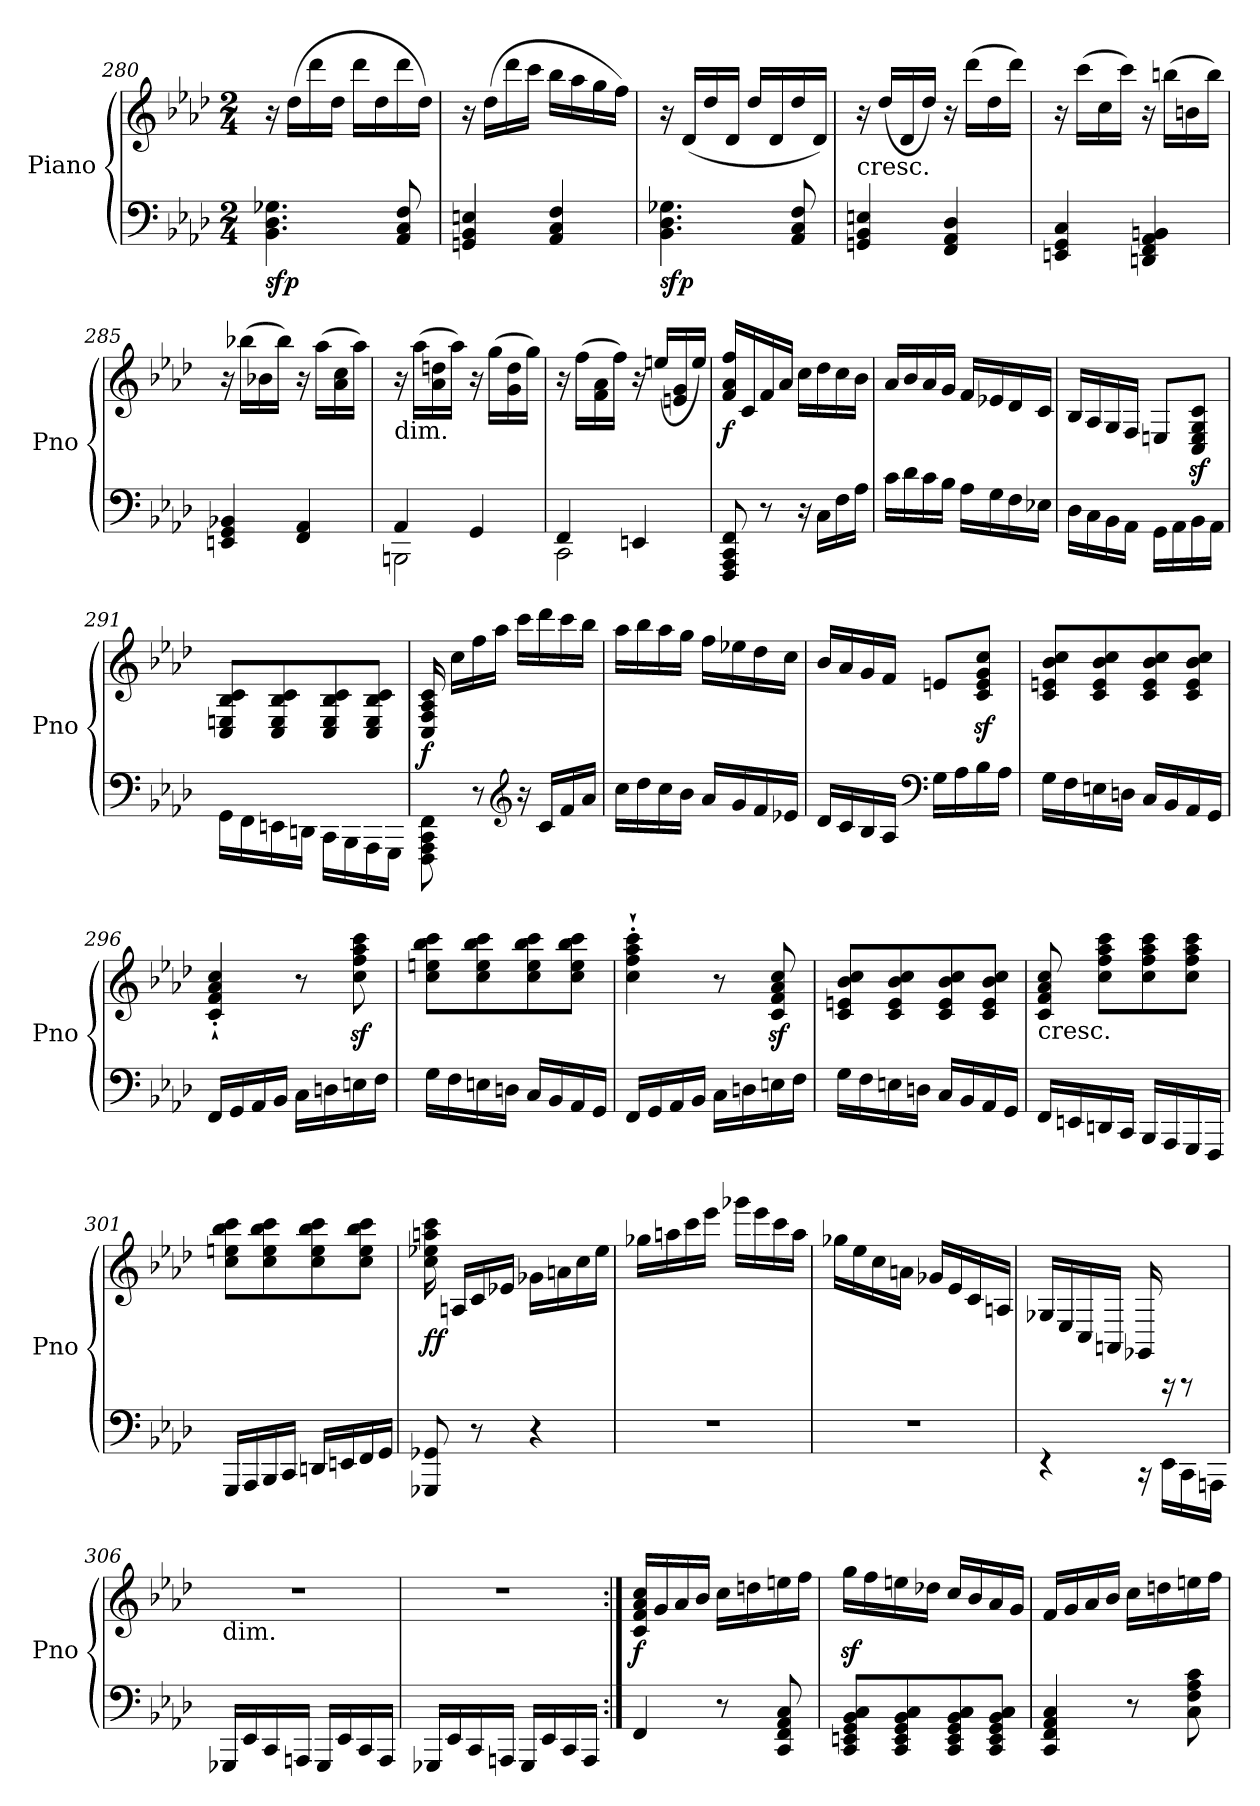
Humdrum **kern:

**kern	**kern	**dynam
*part1	*part1	*part1
*staff2	*staff1	*staff1/2
*I"Piano	*	*
*I'Pno	*	*
*clefF4	*clefG2	*
*k[b-e-a-d-]	*k[b-e-a-d-]	*
*A-:	*A-:	*
*M2/4	*M2/4	*
=280	=280	=280
!	!	!LO:DY:b=2
4.BB-\ 4.D-\ 4.G-X\	16r	sfp
.	(>16dd-\LL	.
.	16ddd-\	.
.	16dd-\JJ	.
.	16ddd-\LL	.
.	16dd-\	.
8AA-/ 8C/ 8F/	16ddd-\	.
.	16dd-\JJ)	.
!!LO:PB:g=z
=281	=281	=281
4GGn/ 4BB-/ 4En/	16r	.
.	(>16dd-\LL	.
.	16ddd-\	.
.	16ccc\JJ	.
4AA-/ 4C/ 4F/	16bb-\LL	.
.	16aa-\	.
.	16gg\	.
.	16ff\JJ)	.
=282	=282	=282
!	!	!LO:DY:b=2
4.BB-\ 4.D-\ 4.G-X\	16r	sfp
.	(<16d-/LL	.
.	16dd-/	.
.	16d-/JJ	.
.	16dd-/LL	.
.	16d-/	.
8AA-/ 8C/ 8F/	16dd-/	.
.	16d-/JJ)	.
=283	=283	=283
!LO:TX:a:t=cresc.	!	!
4GGn/ 4BB-/ 4En/	16r	.
.	(<16dd-/LL	.
.	16d-/	.
.	16dd-/JJ)	.
4FF/ 4AA-/ 4D-/	16r	.
.	(>16ddd-\LL	.
.	16dd-\	.
.	16ddd-\JJ)	.
=284	=284	=284
4EEn/ 4GG/ 4C/	16r	.
.	(>16ccc\LL	.
.	16cc\	.
.	16ccc\JJ)	.
4DDn/ 4FF/ 4AA-/ 4BBn/	16r	.
.	(>16bbn\LL	.
.	16bn\	.
.	16bb\JJ)	.
=285	=285	=285
4EEn/ 4GG/ 4BB-X/	16r	.
.	(>16bb-X\LL	.
.	16b-X\	.
.	16bb-\JJ)	.
4FF/ 4AA-/	16r	.
.	(>16aa-\LL	.
.	16a-\ 16cc\	.
.	16aa-\JJ)	.
!!LO:LB:g=z
=286	=286	=286
*^	*	*
!	!	!LO:TX:b:t=dim.	!
4AA-/	2BBBn\	16r	.
.	.	(>16aa-\LL	.
.	.	16a-\ 16ddn\	.
.	.	16aa-\JJ)	.
4GG/	.	16r	.
.	.	(>16gg\LL	.
.	.	16g\ 16dd\	.
.	.	16gg\JJ)	.
=287	=287	=287	=287
4FF/	2CC\	16r	.
.	.	(>16ff\LL	.
.	.	16f\ 16a-\	.
.	.	16ff\JJ)	.
4EEn/	.	16r	.
.	.	(<16een/LL	.
.	.	16en/ 16g/	.
.	.	16ee/JJ)	.
*v	*v	*	*
=288	=288	=288
!	!	!LO:DY:b
8FFF/ 8AAA-/ 8CC/ 8FF/	16f/ 16a-/ 16ff/LL	f
.	16c/	.
8r	16f/	.
.	16a-/JJ	.
16r	16cc\LL	.
16C\LL	16dd-\	.
16F\	16cc\	.
16A-\JJ	16b-\JJ	.
=289	=289	=289
16c\LL	16a-/LL	.
16d-\	16b-/	.
16c\	16a-/	.
16B-\JJ	16g/JJ	.
16A-\LL	16f/LL	.
16G\	16e-X/	.
16F\	16d-/	.
16E-X\JJ	16c/JJ	.
=290	=290	=290
16D-\LL	16B-/LL	.
16C\	16A-/	.
16BB-\	16G/	.
16AA-\JJ	16F/JJ	.
16GG\LL	8En/L	.
16AA-\	.	.
16BB-\	8C/z< 8E/z< 8G/z< 8c/z<J	.
16AA-\JJ	.	.
!!LO:LB:g=z
=291	=291	=291
16GG\LL	8C/ 8En/ 8B-/ 8c/L	.
16FF\	.	.
16EEn\	8C/ 8E/ 8B-/ 8c/	.
16DDn\JJ	.	.
16CC\LL	8C/ 8E/ 8B-/ 8c/	.
16BBB-\	.	.
16AAA-\	8C/ 8E/ 8B-/ 8c/J	.
16GGG\JJ	.	.
=292	=292	=292
!	!	!LO:DY:b
8FFF\ 8AAA-\ 8CC\ 8FF\	16C/ 16F/ 16A-/ 16c/	f
.	16cc\LL	.
8r	16ff\	.
.	16aa-\JJ	.
*clefG2	*	*
16r	16ccc\LL	.
16c/LL	16ddd-\	.
16f/	16ccc\	.
16a-/JJ	16bb-\JJ	.
=293	=293	=293
16cc\LL	16aa-\LL	.
16dd-\	16bb-\	.
16cc\	16aa-\	.
16b-\JJ	16gg\JJ	.
16a-/LL	16ff\LL	.
16g/	16ee-X\	.
16f/	16dd-\	.
16e-X/JJ	16cc\JJ	.
=294	=294	=294
16d-/LL	16b-/LL	.
16c/	16a-/	.
16B-/	16g/	.
16A-/JJ	16f/JJ	.
*clefF4	*	*
16G\LL	8en/L	.
16A-\	.	.
16B-\	8c/z< 8e/z< 8g/z< 8cc/z<J	.
16A-\JJ	.	.
!!LO:LB:g=z
=295	=295	=295
16G\LL	8c/ 8en/ 8b-/ 8cc/L	.
16F\	.	.
16En\	8c/ 8e/ 8b-/ 8cc/	.
16Dn\JJ	.	.
16C/LL	8c/ 8e/ 8b-/ 8cc/	.
16BB-/	.	.
16AA-/	8c/ 8e/ 8b-/ 8cc/J	.
16GG/JJ	.	.
=296	=296	=296
16FF/LL	4c/'` 4f/'` 4a-/'` 4cc/'`	.
16GG/	.	.
16AA-/	.	.
16BB-/JJ	.	.
16C\LL	8r	.
16Dn\	.	.
16En\	8cc\z< 8ff\z< 8aa-\z< 8ccc\z<	.
16F\JJ	.	.
=297	=297	=297
16G\LL	8cc\ 8een\ 8bb-\ 8ccc\L	.
16F\	.	.
16En\	8cc\ 8ee\ 8bb-\ 8ccc\	.
16Dn\JJ	.	.
16C/LL	8cc\ 8ee\ 8bb-\ 8ccc\	.
16BB-/	.	.
16AA-/	8cc\ 8ee\ 8bb-\ 8ccc\J	.
16GG/JJ	.	.
=298	=298	=298
16FF/LL	4cc\'` 4ff\'` 4aa-\'` 4ccc\'`	.
16GG/	.	.
16AA-/	.	.
16BB-/JJ	.	.
16C\LL	8r	.
16Dn\	.	.
16En\	8c/z< 8f/z< 8a-/z< 8cc/z<	.
16F\JJ	.	.
=299	=299	=299
16G\LL	8c/ 8en/ 8b-/ 8cc/L	.
16F\	.	.
16En\	8c/ 8e/ 8b-/ 8cc/	.
16Dn\JJ	.	.
16C/LL	8c/ 8e/ 8b-/ 8cc/	.
16BB-/	.	.
16AA-/	8c/ 8e/ 8b-/ 8cc/J	.
16GG/JJ	.	.
!!LO:LB:g=z
=300	=300	=300
!	!LO:TX:b:t=cresc.	!
16FF/LL	8c/ 8f/ 8a-/ 8cc/	.
16EEn/	.	.
16DDn/	8cc\ 8ff\ 8aa-\ 8ccc\L	.
16CC/JJ	.	.
16BBB-/LL	8cc\ 8ff\ 8aa-\ 8ccc\	.
16AAA-/	.	.
16GGG/	8cc\ 8ff\ 8aa-\ 8ccc\J	.
16FFF/JJ	.	.
=301	=301	=301
16GGG/LL	8cc\ 8een\ 8bb-\ 8ccc\L	.
16AAA-/	.	.
16BBB-/	8cc\ 8ee\ 8bb-\ 8ccc\	.
16CC/JJ	.	.
16DDn/LL	8cc\ 8ee\ 8bb-\ 8ccc\	.
16EEn/	.	.
16FF/	8cc\ 8ee\ 8bb-\ 8ccc\J	.
16GG/JJ	.	.
=302	=302	=302
!	!	!LO:DY:b
8GGG-X/ 8GG-X/	16cc\ 16ee-X\ 16aan\ 16ccc\	ff
.	16An/LL	.
8r	16c/	.
.	16e-X/JJ	.
4r	16g-X\LL	.
.	16an\	.
.	16cc\	.
.	16ee-\JJ	.
=303	=303	=303
2r	16gg-X\LL	.
.	16aan\	.
.	16ccc\	.
.	16eee-\JJ	.
.	16ggg-X\LL	.
.	16eee-\	.
.	16ccc\	.
.	16aa\JJ	.
!!LO:PB:g=z
=304	=304	=304
2r	16gg-X\LL	.
.	16ee-\	.
.	16cc\	.
.	16an\JJ	.
.	16g-X/LL	.
.	16e-/	.
.	16c/	.
.	16An/JJ	.
=305	=305	=305
4rEE	16G-X/LL	.
.	16E-/	.
.	16C/	.
.	16AAn/JJ	.
16rCC	16GG-X/	.
16EE-\LL	16rAAA	.
16CC\	8rAAA	.
16AAAn\JJ	.	.
=306	=306	=306
!	!LO:TX:b:t=dim.	!
16GGG-X/LL	2r	.
16EE-/	.	.
16CC/	.	.
16AAAn/JJ	.	.
16GGG-/LL	.	.
16EE-/	.	.
16CC/	.	.
16AAA/JJ	.	.
=307	=307	=307
16GGG-X/LL	2r	.
16EE-/	.	.
16CC/	.	.
16AAAn/JJ	.	.
16GGG-/LL	.	.
16EE-/	.	.
16CC/	.	.
16AAA/JJ	.	.
!!LO:LB:g=z
=308:|!	=308:|!	=308:|!
!	!	!LO:DY:b
4FF/	16c/ 16f/ 16a-/ 16cc/LL	f
.	16g/	.
.	16a-/	.
.	16b-/JJ	.
8r	16cc\LL	.
.	16ddn\	.
8CC/ 8FF/ 8AA-/ 8C/	16een\	.
.	16ff\JJ	.
=309	=309	=309
8CC/ 8EEn/ 8GG/ 8BB-/ 8C/L	16ggz<\LL	.
.	16ff\	.
8CC/ 8EE/ 8GG/ 8BB-/ 8C/	16een\	.
.	16dd-X\JJ	.
8CC/ 8EE/ 8GG/ 8BB-/ 8C/	16cc/LL	.
.	16b-/	.
8CC/ 8EE/ 8GG/ 8BB-/ 8C/J	16a-/	.
.	16g/JJ	.
=310	=310	=310
4CC/ 4FF/ 4AA-/ 4C/	16f/LL	.
.	16g/	.
.	16a-/	.
.	16b-/JJ	.
8r	16cc\LL	.
.	16ddn\	.
8C\ 8F\ 8A-\ 8c\	16een\	.
.	16ff\JJ	.
=	=	=
*-	*-	*-
